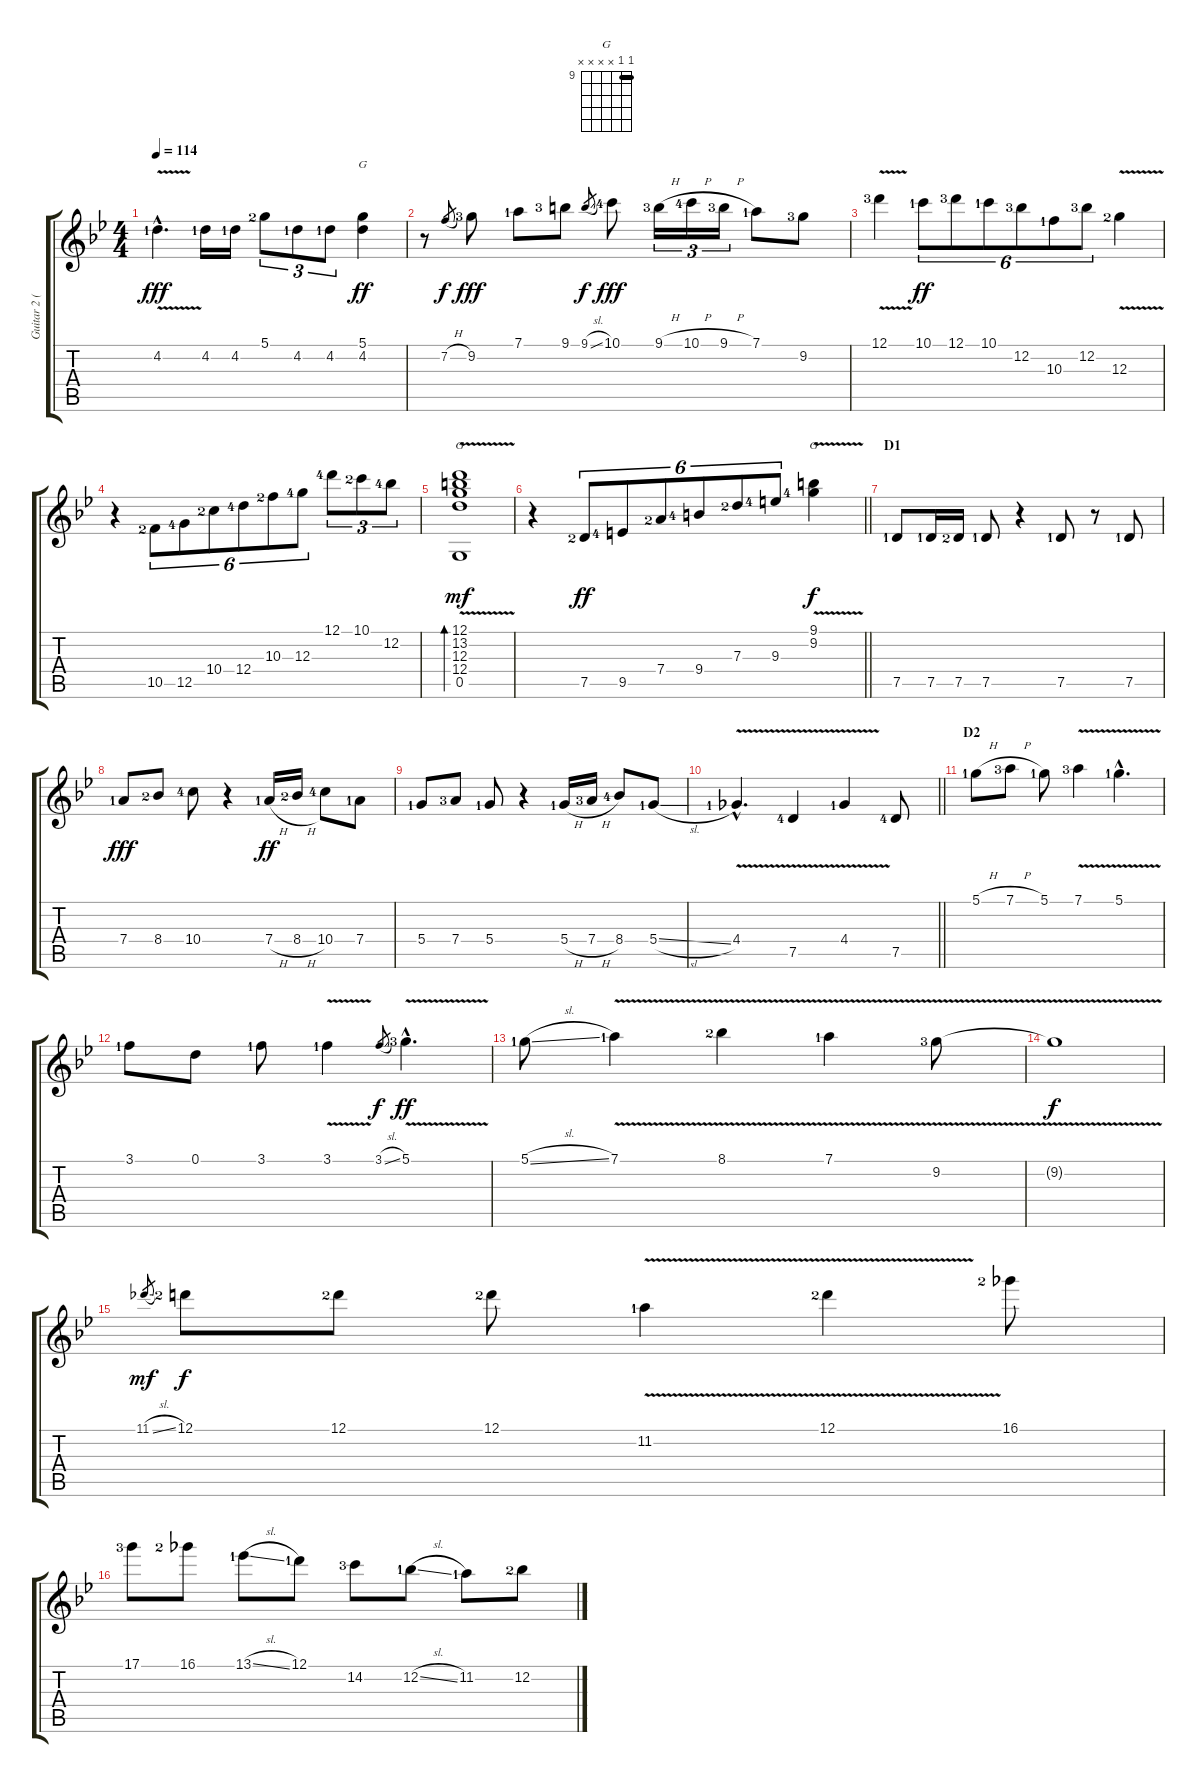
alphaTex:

\track ("Guitar 2 (Open G minor) - solos" "Guitar 2 (") {instrument acousticguitarnylon}
\staff {score tabs}
\tuning (D4 Bb3 G3 D3 G2 D2) {hide}
\chord ("G" 5 4 x x x x)
\chord ("G" 12 13 12 12 0 x) {firstfret 12 barre 12}
\chord ("G" 9 9 x x x x) {firstfret 9 barre 9}
\ts (4 4)
\tempo 114
\clef g2
\ks gminor
4.2{v hac lf 2}.4{d dy fff} 4.2{lf 2}.16 4.2{lf 2}.16 5.1{lf 3}.8{tu (3 2)} 4.2{lf 2}.8{tu (3 2)} 4.2{lf 2}.8{tu (3 2)} (5.1 4.2).4{ch "G" dy ff} |
r.8 7.2{h}.8{gr dy f} 9.2{lf 4}.8{dy fff} 7.1{lf 2}.8 9.1{lf 4}.8 9.1{sl}.8{gr dy f} 10.1{lf 5}.8{dy fff} 9.1{h lf 4}.16{tu (3 2)} 10.1{h lf 5}.16{tu (3 2)} 9.1{h lf 4}.16{tu (3 2)} 7.1{lf 2}.8 9.2{lf 4}.8 |
12.1{v lf 4}.4 10.1{lf 2}.8{tu (6 4) dy ff} 12.1{lf 4}.8{tu (6 4)} 10.1{lf 2}.8{tu (6 4)} 12.2{lf 4}.8{tu (6 4)} 10.3{lf 2}.8{tu (6 4)} 12.2{lf 4}.8{tu (6 4)} 12.3{v lf 3}.4 |
r.4 10.5{lf 3}.8{tu (6 4)} 12.5{lf 5}.8{tu (6 4)} 10.4{lf 3}.8{tu (6 4)} 12.4{lf 5}.8{tu (6 4)} 10.3{lf 3}.8{tu (6 4)} 12.3{lf 5}.8{tu (6 4)} 12.1{lf 5}.8{tu (3 2)} 10.1{lf 3}.8{tu (3 2)} 12.2{lf 5}.8{tu (3 2)} |
(12.1 13.2{v} 12.3{v} 12.4 0.5).1{bd 120 ch "G" dy mf} |
\barLineRight lightlight
r.4 7.5{lf 3}.8{tu (6 4) dy ff} 9.5{lf 5}.8{tu (6 4)} 7.4{lf 3}.8{tu (6 4)} 9.4{lf 5}.8{tu (6 4)} 7.3{lf 3}.8{tu (6 4)} 9.3{lf 5}.8{tu (6 4)} (9.1{v} 9.2{v lf 5}).4{ch "G" dy f} |
\section ("" "D1")
7.5{lf 2}.8 7.5{lf 2}.16 7.5{lf 3}.16 7.5{lf 2}.8 r.4 7.5{lf 2}.8 r.8 7.5{lf 2}.8 |
7.4{lf 2}.8{dy fff} 8.4{lf 3}.8 10.4{lf 5}.8 r.4 7.4{h lf 2}.16{dy ff} 8.4{h lf 3}.16 10.4{lf 5}.8 7.4{lf 2}.8 |
5.4{lf 2}.8 7.4{lf 4}.8 5.4{lf 2}.8 r.4 5.4{h lf 2}.16 7.4{h lf 4}.16 8.4{lf 5}.8 5.4{sl lf 2}.8 |
\barLineRight lightlight
4.4{v hac lf 2}.4{d} 7.5{v lf 5}.4 4.4{v lf 2}.4 7.5{lf 5}.8 |
\section ("" "D2")
5.1{h lf 2}.8 7.1{h lf 4}.8 5.1{lf 2}.8 7.1{v lf 4}.4 5.1{v hac lf 2}.4{d} |
3.1{lf 2}.8 0.1.8 3.1{lf 2}.8 3.1{v lf 2}.4 3.1{sl}.8{gr dy f} 5.1{v hac lf 4}.4{d dy ff} |
5.1{sl lf 2}.8 7.1{v lf 2}.4 8.1{v lf 3}.4 7.1{v lf 2}.4 9.2{v lf 4}.8 |
9.2{t}.1{dy f} |
11.1{sl}.8{gr dy mf} 12.1{lf 3}.8{dy f} 12.1{lf 3}.8 12.1{lf 3}.8 11.2{v lf 2}.4 12.1{v lf 3}.4 16.1{lf 3}.8 |
17.1{lf 4}.8 16.1{lf 3}.8 13.1{sl lf 2}.8 12.1{lf 2}.8 14.2{lf 4}.8 12.2{sl lf 2}.8 11.2{lf 2}.8 12.2{lf 3}.8
